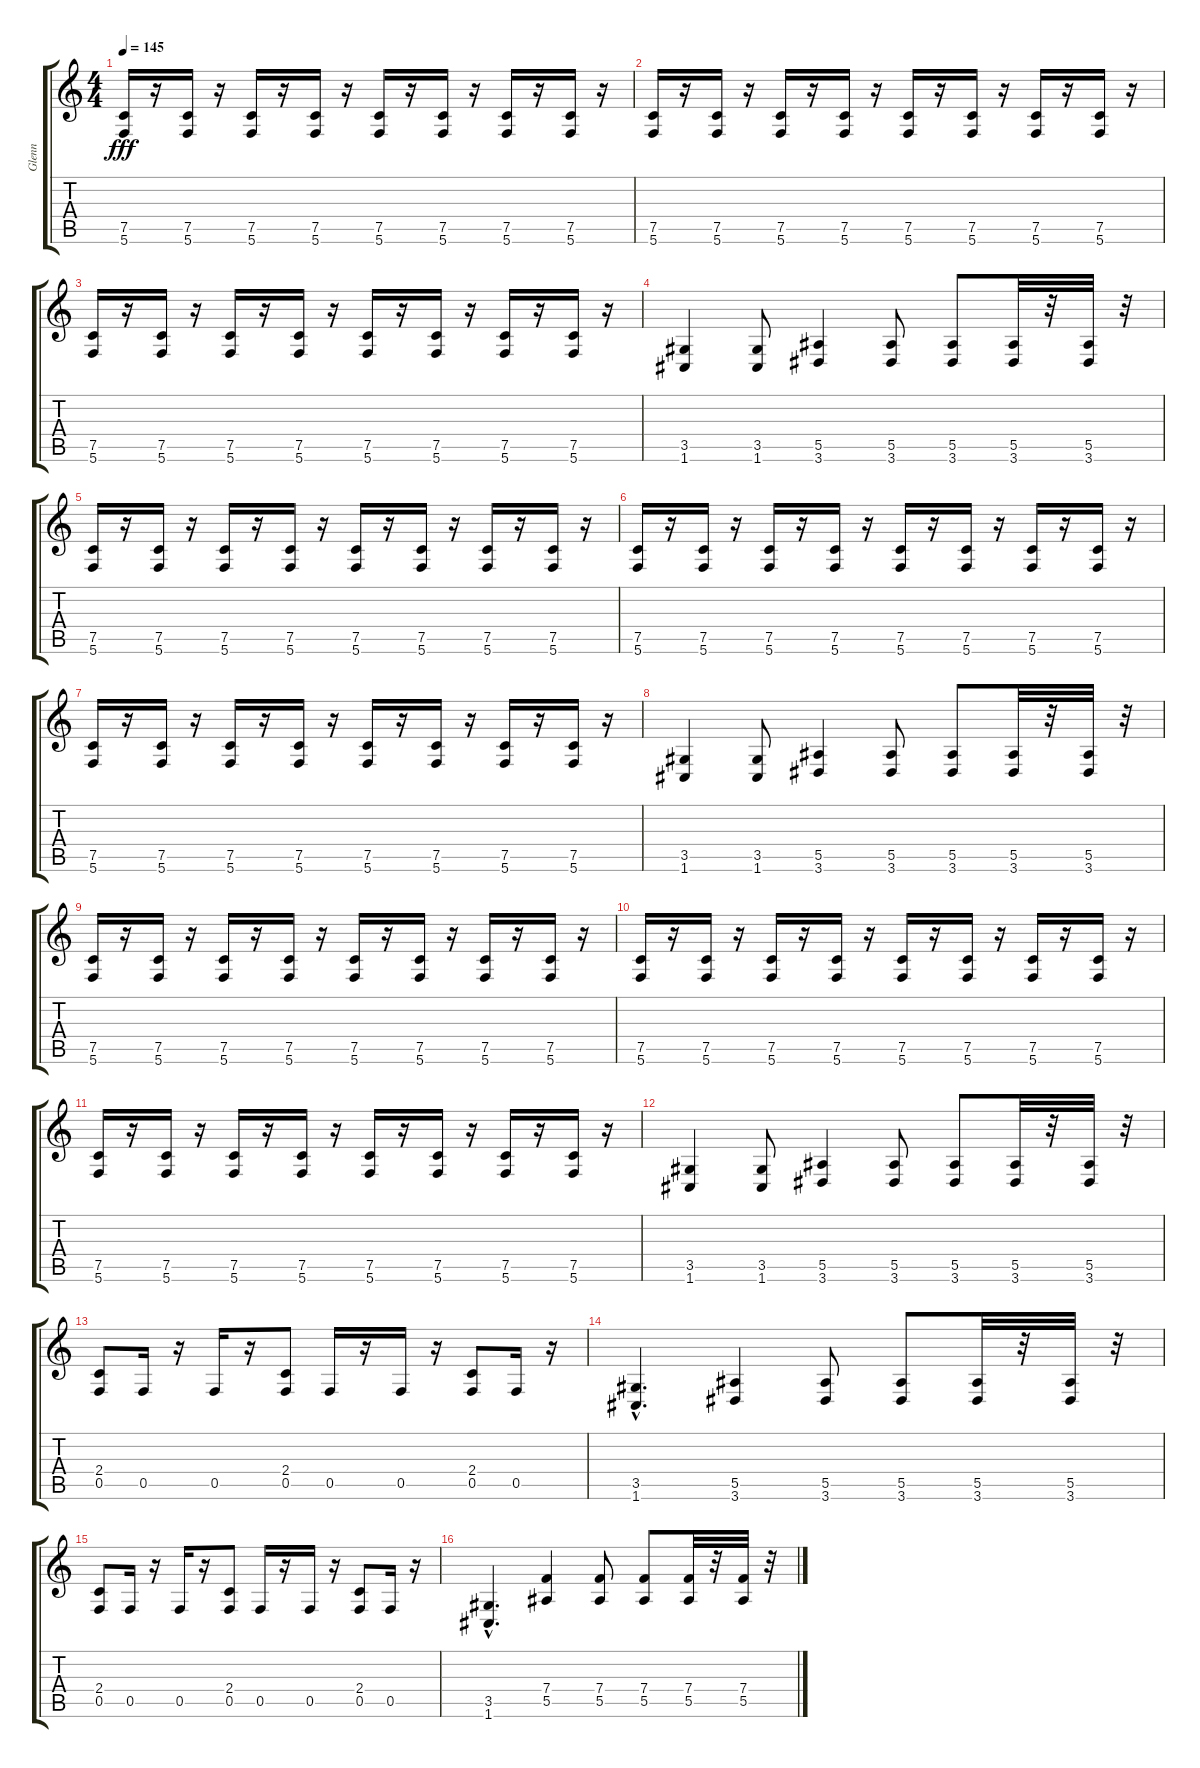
\track ("Glenn" "Glenn") {instrument distortionguitar}
\staff {score tabs}
\tuning (C4 G3 Eb3 Bb2 F2 C2) {hide}
\ts (4 4)
\tempo 145
\clef g2
\ks c
(7.5 5.6).16{dy fff} r.16 (7.5 5.6).16 r.16 (7.5 5.6).16 r.16 (7.5 5.6).16 r.16 (7.5 5.6).16 r.16 (7.5 5.6).16 r.16 (7.5 5.6).16 r.16 (7.5 5.6).16 r.16 |
(7.5 5.6).16 r.16 (7.5 5.6).16 r.16 (7.5 5.6).16 r.16 (7.5 5.6).16 r.16 (7.5 5.6).16 r.16 (7.5 5.6).16 r.16 (7.5 5.6).16 r.16 (7.5 5.6).16 r.16 |
(7.5 5.6).16 r.16 (7.5 5.6).16 r.16 (7.5 5.6).16 r.16 (7.5 5.6).16 r.16 (7.5 5.6).16 r.16 (7.5 5.6).16 r.16 (7.5 5.6).16 r.16 (7.5 5.6).16 r.16 |
(3.5 1.6).4 (3.5 1.6).8 (5.5 3.6).4 (5.5 3.6).8 (5.5 3.6).8 (5.5 3.6).32 r.32 (5.5 3.6).32 r.32 |
(7.5 5.6).16 r.16 (7.5 5.6).16 r.16 (7.5 5.6).16 r.16 (7.5 5.6).16 r.16 (7.5 5.6).16 r.16 (7.5 5.6).16 r.16 (7.5 5.6).16 r.16 (7.5 5.6).16 r.16 |
(7.5 5.6).16 r.16 (7.5 5.6).16 r.16 (7.5 5.6).16 r.16 (7.5 5.6).16 r.16 (7.5 5.6).16 r.16 (7.5 5.6).16 r.16 (7.5 5.6).16 r.16 (7.5 5.6).16 r.16 |
(7.5 5.6).16 r.16 (7.5 5.6).16 r.16 (7.5 5.6).16 r.16 (7.5 5.6).16 r.16 (7.5 5.6).16 r.16 (7.5 5.6).16 r.16 (7.5 5.6).16 r.16 (7.5 5.6).16 r.16 |
(3.5 1.6).4 (3.5 1.6).8 (5.5 3.6).4 (5.5 3.6).8 (5.5 3.6).8 (5.5 3.6).32 r.32 (5.5 3.6).32 r.32 |
(7.5 5.6).16 r.16 (7.5 5.6).16 r.16 (7.5 5.6).16 r.16 (7.5 5.6).16 r.16 (7.5 5.6).16 r.16 (7.5 5.6).16 r.16 (7.5 5.6).16 r.16 (7.5 5.6).16 r.16 |
(7.5 5.6).16 r.16 (7.5 5.6).16 r.16 (7.5 5.6).16 r.16 (7.5 5.6).16 r.16 (7.5 5.6).16 r.16 (7.5 5.6).16 r.16 (7.5 5.6).16 r.16 (7.5 5.6).16 r.16 |
(7.5 5.6).16 r.16 (7.5 5.6).16 r.16 (7.5 5.6).16 r.16 (7.5 5.6).16 r.16 (7.5 5.6).16 r.16 (7.5 5.6).16 r.16 (7.5 5.6).16 r.16 (7.5 5.6).16 r.16 |
(3.5 1.6).4 (3.5 1.6).8 (5.5 3.6).4 (5.5 3.6).8 (5.5 3.6).8 (5.5 3.6).32 r.32 (5.5 3.6).32 r.32 |
(2.4 0.5).8 0.5.16 r.16 0.5.16 r.16 (2.4 0.5).8 0.5.16 r.16 0.5.16 r.16 (2.4 0.5).8 0.5.16 r.16 |
(3.5{hac} 1.6{hac}).4{d} (5.5 3.6).4 (5.5 3.6).8 (5.5 3.6).8 (5.5 3.6).32 r.32 (5.5 3.6).32 r.32 |
(2.4 0.5).8 0.5.16 r.16 0.5.16 r.16 (2.4 0.5).8 0.5.16 r.16 0.5.16 r.16 (2.4 0.5).8 0.5.16 r.16 |
(3.5{hac} 1.6{hac}).4{d} (7.4 5.5).4 (7.4 5.5).8 (7.4 5.5).8 (7.4 5.5).32 r.32 (7.4 5.5).32 r.32
